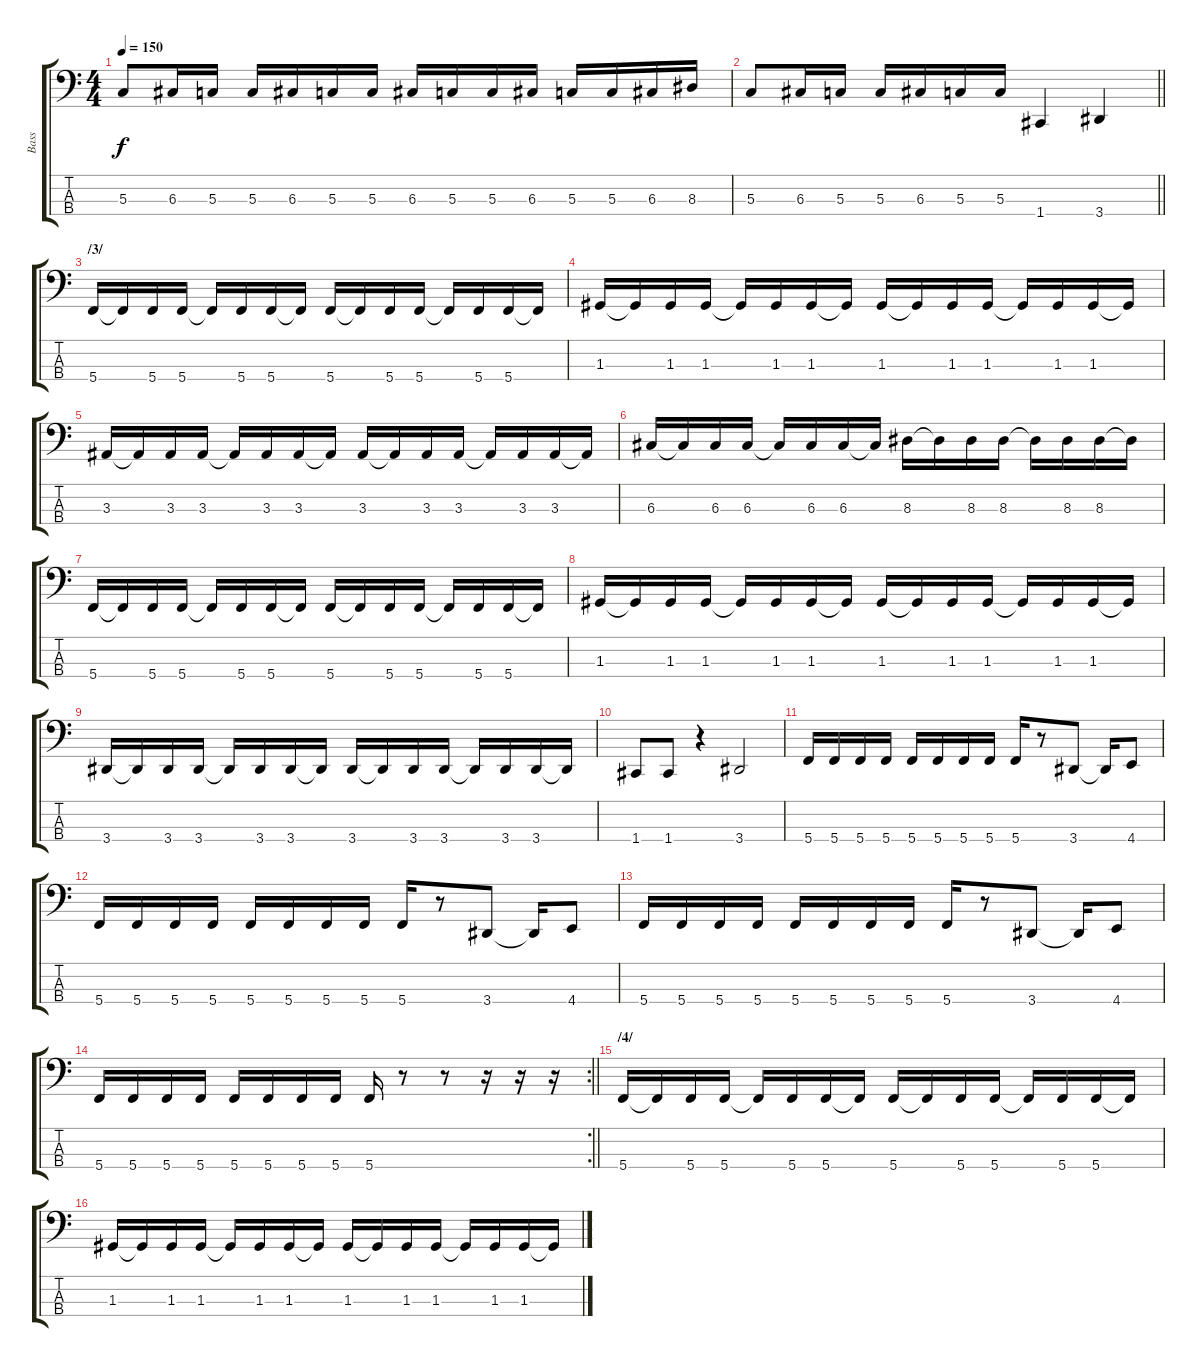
\track ("Bass" "Bass") {instrument slapbass1}
\staff {score tabs}
\tuning (F2 C2 G1 C1) {hide}
\ts (4 4)
\tempo 150
\clef f4
\ks c
5.3.8{dy f} 6.3.16 5.3.16 5.3.16 6.3.16 5.3.16 5.3.16 6.3.16 5.3.16 5.3.16 6.3.16 5.3.16 5.3.16 6.3.16 8.3.16 |
\barLineRight lightlight
5.3.8 6.3.16 5.3.16 5.3.16 6.3.16 5.3.16 5.3.16 1.4.4 3.4.4 |
\section ("" "/3/")
5.4.16 5.4{t}.16 5.4.16 5.4.16 5.4{t}.16 5.4.16 5.4.16 5.4{t}.16 5.4.16 5.4{t}.16 5.4.16 5.4.16 5.4{t}.16 5.4.16 5.4.16 5.4{t}.16 |
1.3.16 1.3{t}.16 1.3.16 1.3.16 1.3{t}.16 1.3.16 1.3.16 1.3{t}.16 1.3.16 1.3{t}.16 1.3.16 1.3.16 1.3{t}.16 1.3.16 1.3.16 1.3{t}.16 |
3.3.16 3.3{t}.16 3.3.16 3.3.16 3.3{t}.16 3.3.16 3.3.16 3.3{t}.16 3.3.16 3.3{t}.16 3.3.16 3.3.16 3.3{t}.16 3.3.16 3.3.16 3.3{t}.16 |
6.3.16 6.3{t}.16 6.3.16 6.3.16 6.3{t}.16 6.3.16 6.3.16 6.3{t}.16 8.3.16 8.3{t}.16 8.3.16 8.3.16 8.3{t}.16 8.3.16 8.3.16 8.3{t}.16 |
5.4.16 5.4{t}.16 5.4.16 5.4.16 5.4{t}.16 5.4.16 5.4.16 5.4{t}.16 5.4.16 5.4{t}.16 5.4.16 5.4.16 5.4{t}.16 5.4.16 5.4.16 5.4{t}.16 |
1.3.16 1.3{t}.16 1.3.16 1.3.16 1.3{t}.16 1.3.16 1.3.16 1.3{t}.16 1.3.16 1.3{t}.16 1.3.16 1.3.16 1.3{t}.16 1.3.16 1.3.16 1.3{t}.16 |
3.4.16 3.4{t}.16 3.4.16 3.4.16 3.4{t}.16 3.4.16 3.4.16 3.4{t}.16 3.4.16 3.4{t}.16 3.4.16 3.4.16 3.4{t}.16 3.4.16 3.4.16 3.4{t}.16 |
1.4.8 1.4.8 r.4 3.4.2 |
5.4.16 5.4.16 5.4.16 5.4.16 5.4.16 5.4.16 5.4.16 5.4.16 5.4.16 r.8 3.4.8 3.4{t}.16 4.4.8 |
5.4.16 5.4.16 5.4.16 5.4.16 5.4.16 5.4.16 5.4.16 5.4.16 5.4.16 r.8 3.4.8 3.4{t}.16 4.4.8 |
5.4.16 5.4.16 5.4.16 5.4.16 5.4.16 5.4.16 5.4.16 5.4.16 5.4.16 r.8 3.4.8 3.4{t}.16 4.4.8 |
\rc 2
\barLineRight lightlight
5.4.16 5.4.16 5.4.16 5.4.16 5.4.16 5.4.16 5.4.16 5.4.16 5.4.16 r.8 r.8 r.16 r.16 r.16 |
\section ("" "/4/")
5.4.16 5.4{t}.16 5.4.16 5.4.16 5.4{t}.16 5.4.16 5.4.16 5.4{t}.16 5.4.16 5.4{t}.16 5.4.16 5.4.16 5.4{t}.16 5.4.16 5.4.16 5.4{t}.16 |
1.3.16 1.3{t}.16 1.3.16 1.3.16 1.3{t}.16 1.3.16 1.3.16 1.3{t}.16 1.3.16 1.3{t}.16 1.3.16 1.3.16 1.3{t}.16 1.3.16 1.3.16 1.3{t}.16
